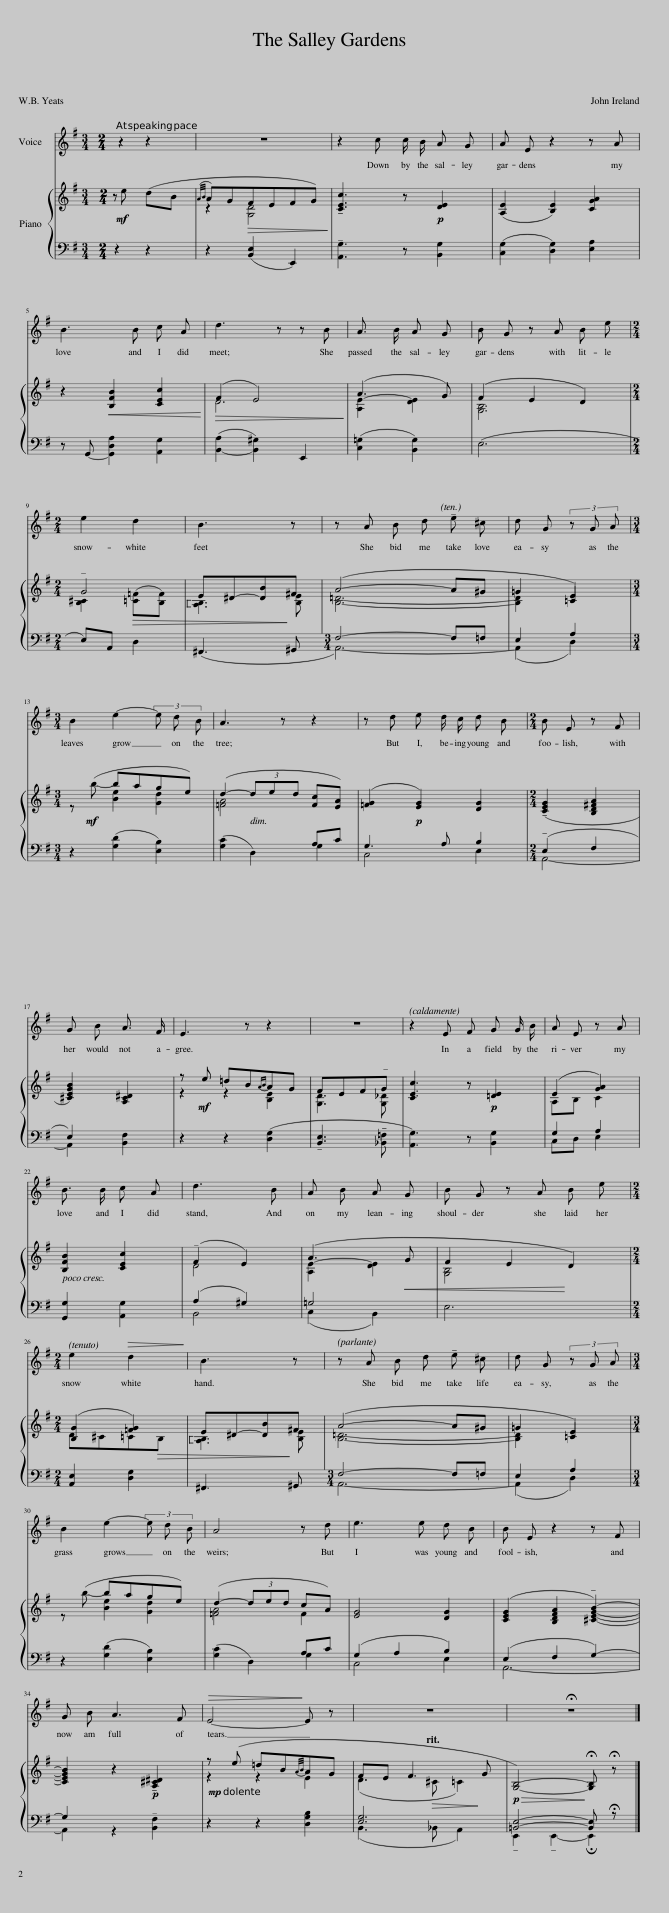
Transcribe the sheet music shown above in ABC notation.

X:1
%%score 1 { ( 2 4 ) | ( 3 5 ) }
L:1/8
Q:1/4=60
M:3/4
I:linebreak $
K:G
V:1 treble
V:2 treble
V:4 treble
V:3 bass
V:5 bass
V:1
 z2 z2 |[M:3/4] z6 | z2 c c/ B/ A G | A E z2 z A |$ B3 B c A | %5
 d3 z z B |[M:2/4] A3/2 B/ A G |[M:3/4] B G z A B e |$[M:2/4] e2 d2 | B3 z | %10
[M:3/4] z A B d !tenuto!e ^c |[M:2/4] d G (3z G A |$[M:3/4] B2 e2- (3e d B | A3 z z2 | z d e d/ c/ d B | %15
[M:2/4] B E z F |$ G B A3/2 F/ |[M:3/4] E3 z z2 |[M:2/4] z4 |[M:3/4] z2 E F G G/ B/ | %20
[M:2/4] A E z A |$ B3/2 B/ c A | d3 B | A B A G |[M:3/4] B G z A B e |$ %25
[M:2/4] e2!>(! d2!>)! | B3 z |[M:3/4] z A B d !tenuto!e ^c |[M:2/4] d G (3z G A |$[M:3/4] B2 e2- (3e d B | %30
 A4 z d | e3 e d B | B E z2 z F |$ G B A3 F |!>(! E4-!>)! E z | %35
 z6[Q:1/4=50] | !fermata!z6 |] %37
V:2
 z!mf! e (dB |[M:3/4]{AB} AG!>(!FEFG)!>)! | !tenuto![CEc]3 z!p! [DE]2 | ([A,E]2 [B,E]2) [CGA]2 |$ z2!<(! [B,FB]2 [CEc]2!<)! | %5
!>(! (F2 E4)!>)! |[M:2/4] (A3 G) |[M:3/4] (F2 E2 D2) |$[M:2/4] !tenuto!G4 | E^D-[DB]^F | %10
[M:3/4] (A4- A^G |[M:2/4] =G2 E2) |$[M:3/4] z!mf! (b- bage) | (d2- (3ded [=Fc][EA]) | ([=FG]2!p! [EG]2) [DG]2 | %15
[M:2/4] (!tenuto![CEG]2 [B,D^FA]2 |$ [^CEGB]2) [A,C^D]2 |[M:3/4] z!mf! e =dB{AB}AG |[M:2/4] FEFG |[M:3/4] [CEc]3 z!p! [=DE]2 | %20
[M:2/4] (E2 [GA]2) |$ [B,FB]2 [CEc]2 | (!tenuto!F2 E2) | (A3!<(! G |[M:3/4] F2 E2!<)! D2) |$ %25
[M:2/4] ([B,G]2 [=FG]2) | E^D-[DB]^F |[M:3/4] (A4- A^G |[M:2/4] =G2 E2) |$[M:3/4] z (b- bage) | %30
 (d2- (3ded cA) | [EG]4 [DG]2 | ([CEG]2 [B,DFA]2 !tenuto![^CEGB]2-) |$ [CEGB]2 z2!p! !tenuto![A,^C^D]2 | z!mp! (e =dB{AB}AG | %35
 FE F3 G |!p!!>(! [G,B,]4-)!>)! !fermata![G,B,] !fermata!z |] %37
V:3
 z2 z2 |[M:3/4] z2 ([B,,E,]2 E,,2) | !tenuto![A,,G,]3 z [B,,G,]2 | ([C,G,]2 [D,G,]2) [E,A,]2 |$ z G,,- [G,,D,A,]2 [A,,G,]2 | %5
 ([B,,-A,]2 [B,,^G,]2) E,,2 |[M:2/4] ([C,=G,]2 [B,,G,]2) |[M:3/4] (E,6 |$[M:2/4] E,)A,, D,2 | ^F,,3 ^G,, | %10
[M:3/4] F,4- F,=F, |[M:2/4] (A,,2 D,2) |$[M:3/4] z2 ([G,D]2 [E,B,]2) | ([G,C]2 D,2) G,2 | G,3 A, B,2 | %15
[M:2/4] (!tenuto!E,2 F,2 |$ E,2) [B,,F,]2 |[M:3/4] z2 z2 ([D,G,]2 |[M:2/4] !tenuto![B,,E,]3 !tenuto![_B,,=F,] |[M:3/4] [A,,G,]3) z [B,,G,]2 | %20
[M:2/4] G,2 A,2 |$ [G,,G,]2 [A,,G,]2 | (A,2 ^G,2) | =G,4 |[M:3/4] E,6 |$ %25
[M:2/4] [A,,E,]2 [D,G,]2 | ^F,,3 ^G,, |[M:3/4] F,4- F,=F, |[M:2/4] (A,,2 D,2) |$[M:3/4] z2 ([G,D]2 [E,B,]2) | %30
 ([G,C]2 D,2) G,2 | (G,2 A,2 B,2) | (E,2 F,2 G,2-) |$ G,2 z2 !tenuto![B,,F,]2 | z2 z2 [D,G,B,]2 | %35
 [E,G,]6 | [=B,,E,]4- [B,,E,] !fermata!z |] %37
V:4
 x4 |[M:3/4] z2 [G,D]4 | x6 | x6 |$ x6 | %5
 D6 |[M:2/4] [A,E-]2 [DE]2 |[M:3/4] [G,B,]6 |$[M:2/4] [B,^C]2!>(! ([=C=F][B,F]) | [A,B,]3!>)! [B,E] | %10
[M:3/4] [B,=D]6- |[M:2/4] [B,D]2 =C2 |$[M:3/4] x2 [Be]2 [Gd]2 | [=FA]4 x2 | x6 | %15
[M:2/4] x4 |$ x4 |[M:3/4] z2 z2 [B,E]2 |[M:2/4] [G,D]3 !tenuto![G,_D] |[M:3/4] x6 | %20
[M:2/4] A,B, C2 |$ x4 | D4 | [A,E-]2 [DE]2 |[M:3/4] [G,B,]4 x2 |$ %25
[M:2/4] D^C=C!>(!B, | [A,B,]3!>)! [B,E] |[M:3/4] [B,=D]6- |[M:2/4] [B,D]2 =C2 |$[M:3/4] x2 [Be]2 [Gd]2 | %30
 [=FA]4 F2 | x6 | x6 |$ x6 | z2 z2 E2 | %35
 (D3!>(! ^C =C2)!>)! | x6 |] %37
V:5
 x4 |[M:3/4] x6 | x6 | x6 |$ x6 | %5
 x6 |[M:2/4] x4 |[M:3/4] x6 |$[M:2/4] x4 | x4 | %10
[M:3/4] A,,6- |[M:2/4] E,2 A,2 |$[M:3/4] x6 | x4 A,C | C,4 E,2 | %15
[M:2/4] A,,4- |$ A,,2 x2 |[M:3/4] x6 |[M:2/4] x4 |[M:3/4] x6 | %20
[M:2/4] C,D, E,2 |$ x4 | B,,4 | (C,2 B,,2) |[M:3/4] x6 |$ %25
[M:2/4] x4 | x4 |[M:3/4] A,,6- |[M:2/4] E,2 A,2 |$[M:3/4] x6 | %30
 x4 A,C | C,4 E,2 | A,,6- |$ A,,2 x4 | x6 | %35
 (B,,3 _B,, A,,2) | !tenuto!E,,2 !tenuto!E,,2- !fermata!E,,2 |] %37
